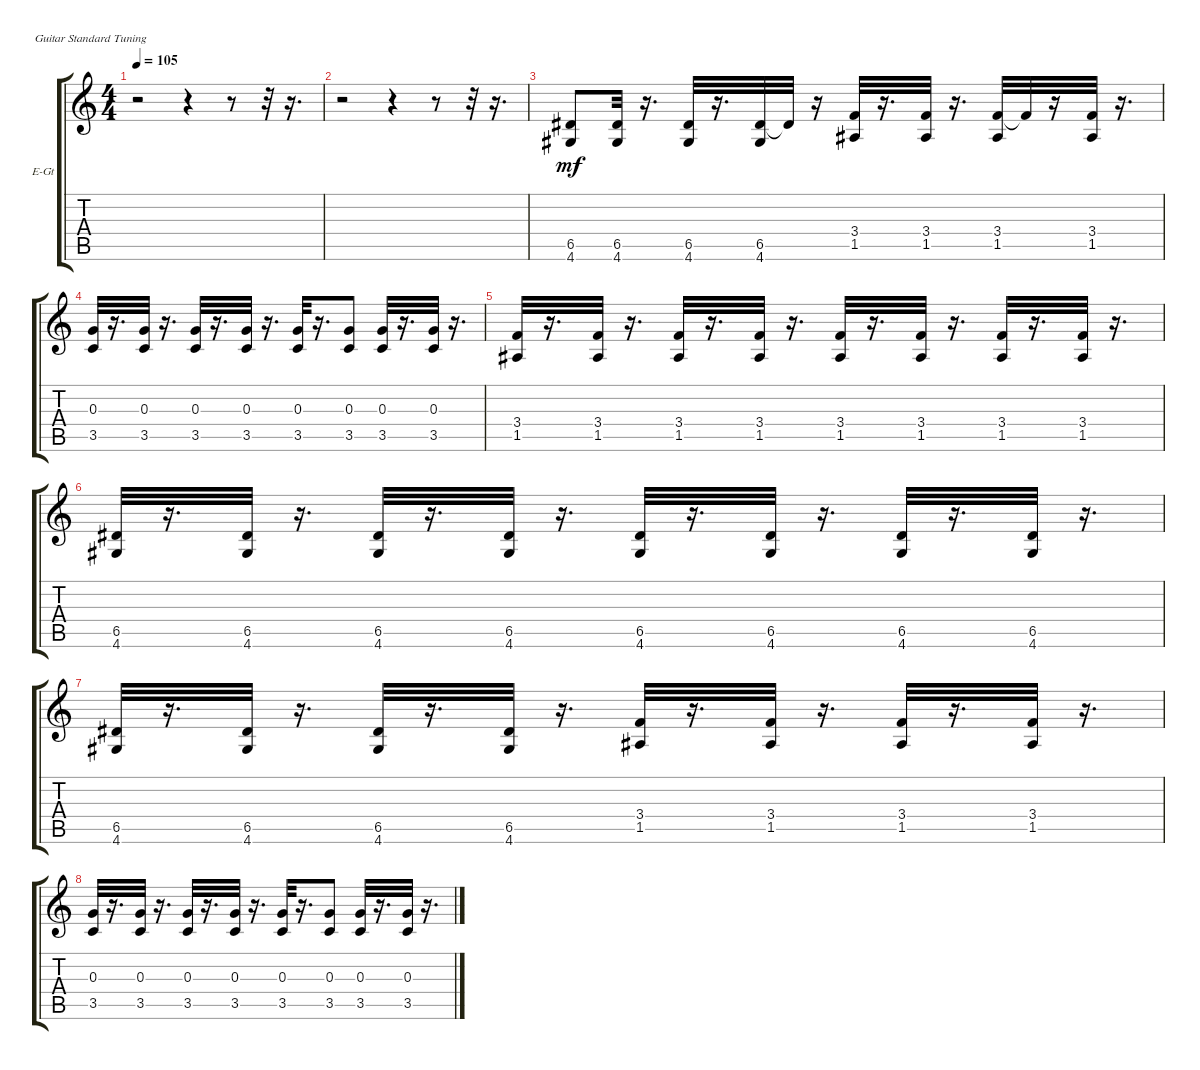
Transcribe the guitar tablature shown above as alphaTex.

\bracketExtendMode groupsimilarinstruments
\firstSystemTrackNameOrientation horizontal
\otherSystemsTrackNameOrientation horizontal
\track ("Rolling in the deep" "E-Gt") {instrument electricguitarclean}
\staff {score tabs}
\tuning (E4 B3 G3 D3 A2 E2)
\ts (4 4)
\tempo 105
\clef g2
\ks c
r.2{dy mf} r.4 r.8 r.32 r.16{d} |
r.2 r.4 r.8 r.32 r.16{d} |
(4.6 6.5).8 (4.6 6.5).32 r.16{d} (4.6 6.5).32 r.16{d} (4.6 6.5).32 6.5{t}.32 r.16 (1.5 3.4).32 r.16{d} (1.5 3.4).32 r.16{d} (1.5 3.4).32 3.4{t}.32 r.16 (1.5 3.4).32 r.16{d} |
(3.5 0.3).32 r.16{d} (3.5 0.3).32 r.16{d} (3.5 0.3).32 r.16{d} (3.5 0.3).32 r.16{d} (3.5 0.3).32 r.16{d} (3.5 0.3).8 (3.5 0.3).32 r.16{d} (3.5 0.3).32 r.16{d} |
(1.5 3.4).32 r.16{d} (1.5 3.4).32 r.16{d} (1.5 3.4).32 r.16{d} (1.5 3.4).32 r.16{d} (1.5 3.4).32 r.16{d} (1.5 3.4).32 r.16{d} (1.5 3.4).32 r.16{d} (1.5 3.4).32 r.16{d} |
(4.6 6.5).32 r.16{d} (4.6 6.5).32 r.16{d} (4.6 6.5).32 r.16{d} (4.6 6.5).32 r.16{d} (4.6 6.5).32 r.16{d} (4.6 6.5).32 r.16{d} (4.6 6.5).32 r.16{d} (4.6 6.5).32 r.16{d} |
(4.6 6.5).32 r.16{d} (4.6 6.5).32 r.16{d} (4.6 6.5).32 r.16{d} (4.6 6.5).32 r.16{d} (1.5 3.4).32 r.16{d} (1.5 3.4).32 r.16{d} (1.5 3.4).32 r.16{d} (1.5 3.4).32 r.16{d} |
(3.5 0.3).32 r.16{d} (3.5 0.3).32 r.16{d} (3.5 0.3).32 r.16{d} (3.5 0.3).32 r.16{d} (3.5 0.3).32 r.16{d} (3.5 0.3).8 (3.5 0.3).32 r.16{d} (3.5 0.3).32 r.16{d}
